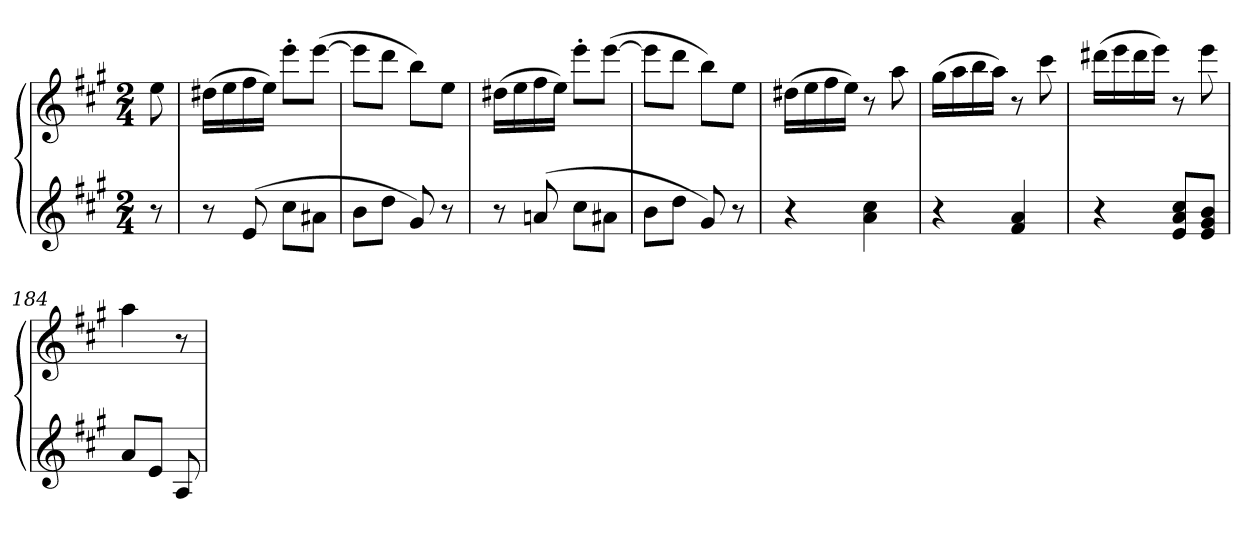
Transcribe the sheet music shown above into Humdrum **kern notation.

**kern	**kern
*part1	*part1
*staff2	*staff1
*clefG2	*clefG2
*k[f#c#g#]	*k[f#c#g#]
*A:	*A:
*M2/4	*M2/4
=	=
8r	8ee
=177	=177
8r	(16dd#XLL
.	16ee
(8e	16ff#
.	16eeJJ)
8cc#L	8eee'L
8a#XJ	([8eeeJ
=178	=178
8bL	8eeeL]
8ddJ	8dddJ
8g#)	8bbL)
8r	8eeJ
=179	=179
8r	(16dd#XLL
.	16ee
(8an	16ff#
.	16eeJJ)
8cc#L	8eee'L
8a#XJ	([8eeeJ
=180	=180
8bL	8eeeL]
8ddJ	8dddJ
8g#)	8bbL)
8r	8eeJ
=181	=181
4r	(16dd#XLL
.	16ee
.	16ff#
.	16eeJJ)
4a 4cc#	8r
.	8aa
=182	=182
4r	(16gg#LL
.	16aa
.	16bb
.	16aaJJ)
4f# 4a	8r
.	8ccc#
=183	=183
4r	(16ddd#XLL
.	16eee
.	16ddd#
.	16eeeJJ)
8e 8a 8cc#L	8r
8e 8g# 8bJ	8eee
=184	=184
8aL	4aa
8eJ	.
8A	8r
=	=
*-	*-
